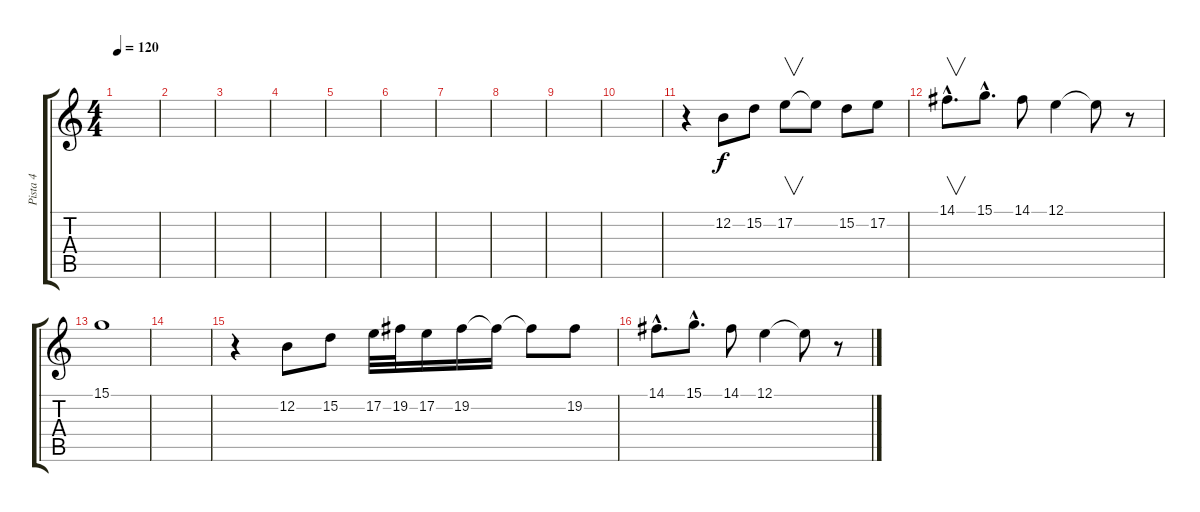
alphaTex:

\track ("Pista 4" "Pista 4") {instrument piccolo}
\staff {score tabs}
\tuning (E4 B3 G3 D3 A2 E2) {hide}
\ts (4 4)
\tempo 120
\clef g2
\ks c
|
|
|
|
|
|
|
|
|
|
r.4 12.2.8 15.2.8 17.2.8{v} 17.2{t}.8 15.2.8 17.2.8 |
14.1{hac}.8{v d} 15.1{hac}.8{d} 14.1.8 12.1.4 12.1{t}.8 r.8 |
15.1.1 |
|
r.4 12.2.8 15.2.8 17.2.32 19.2.32 17.2.16 19.2.16 19.2{t}.16 19.2{t}.8 19.2.8 |
14.1{hac}.8{d} 15.1{hac}.8{d} 14.1.8 12.1.4 12.1{t}.8 r.8
